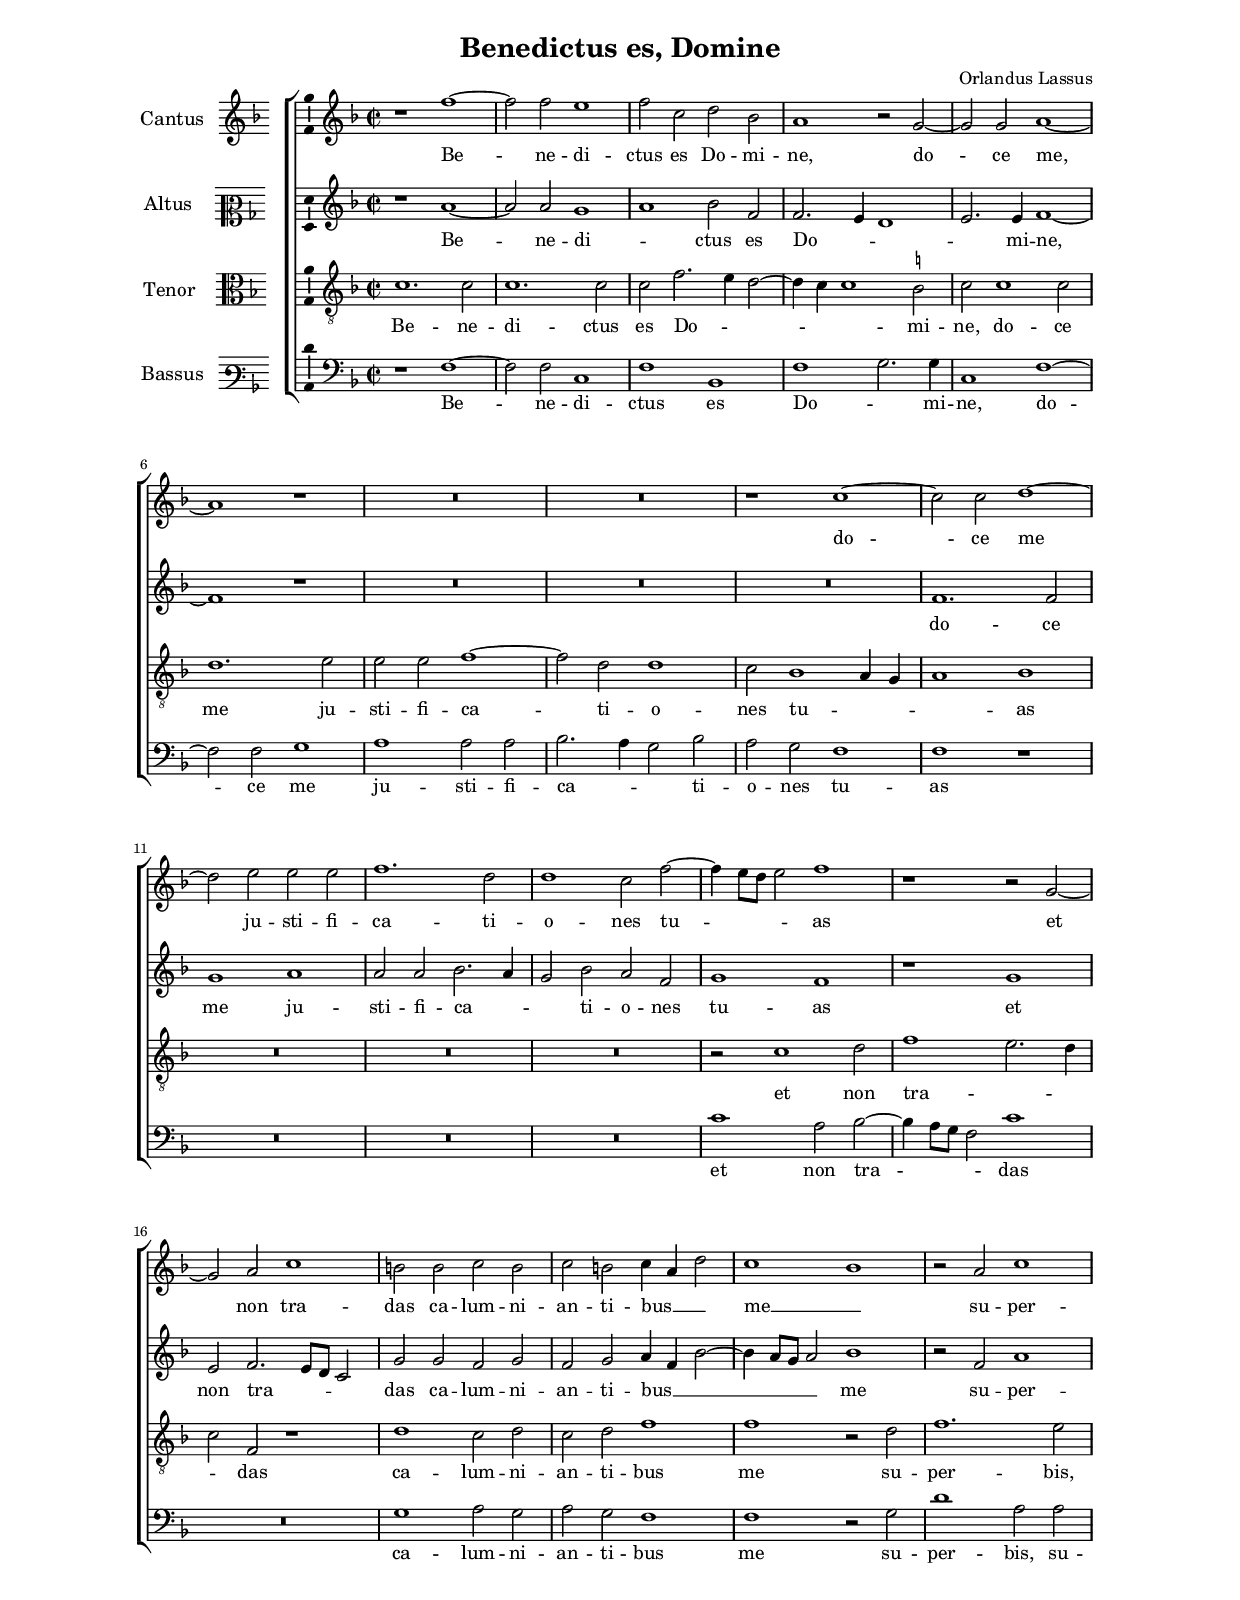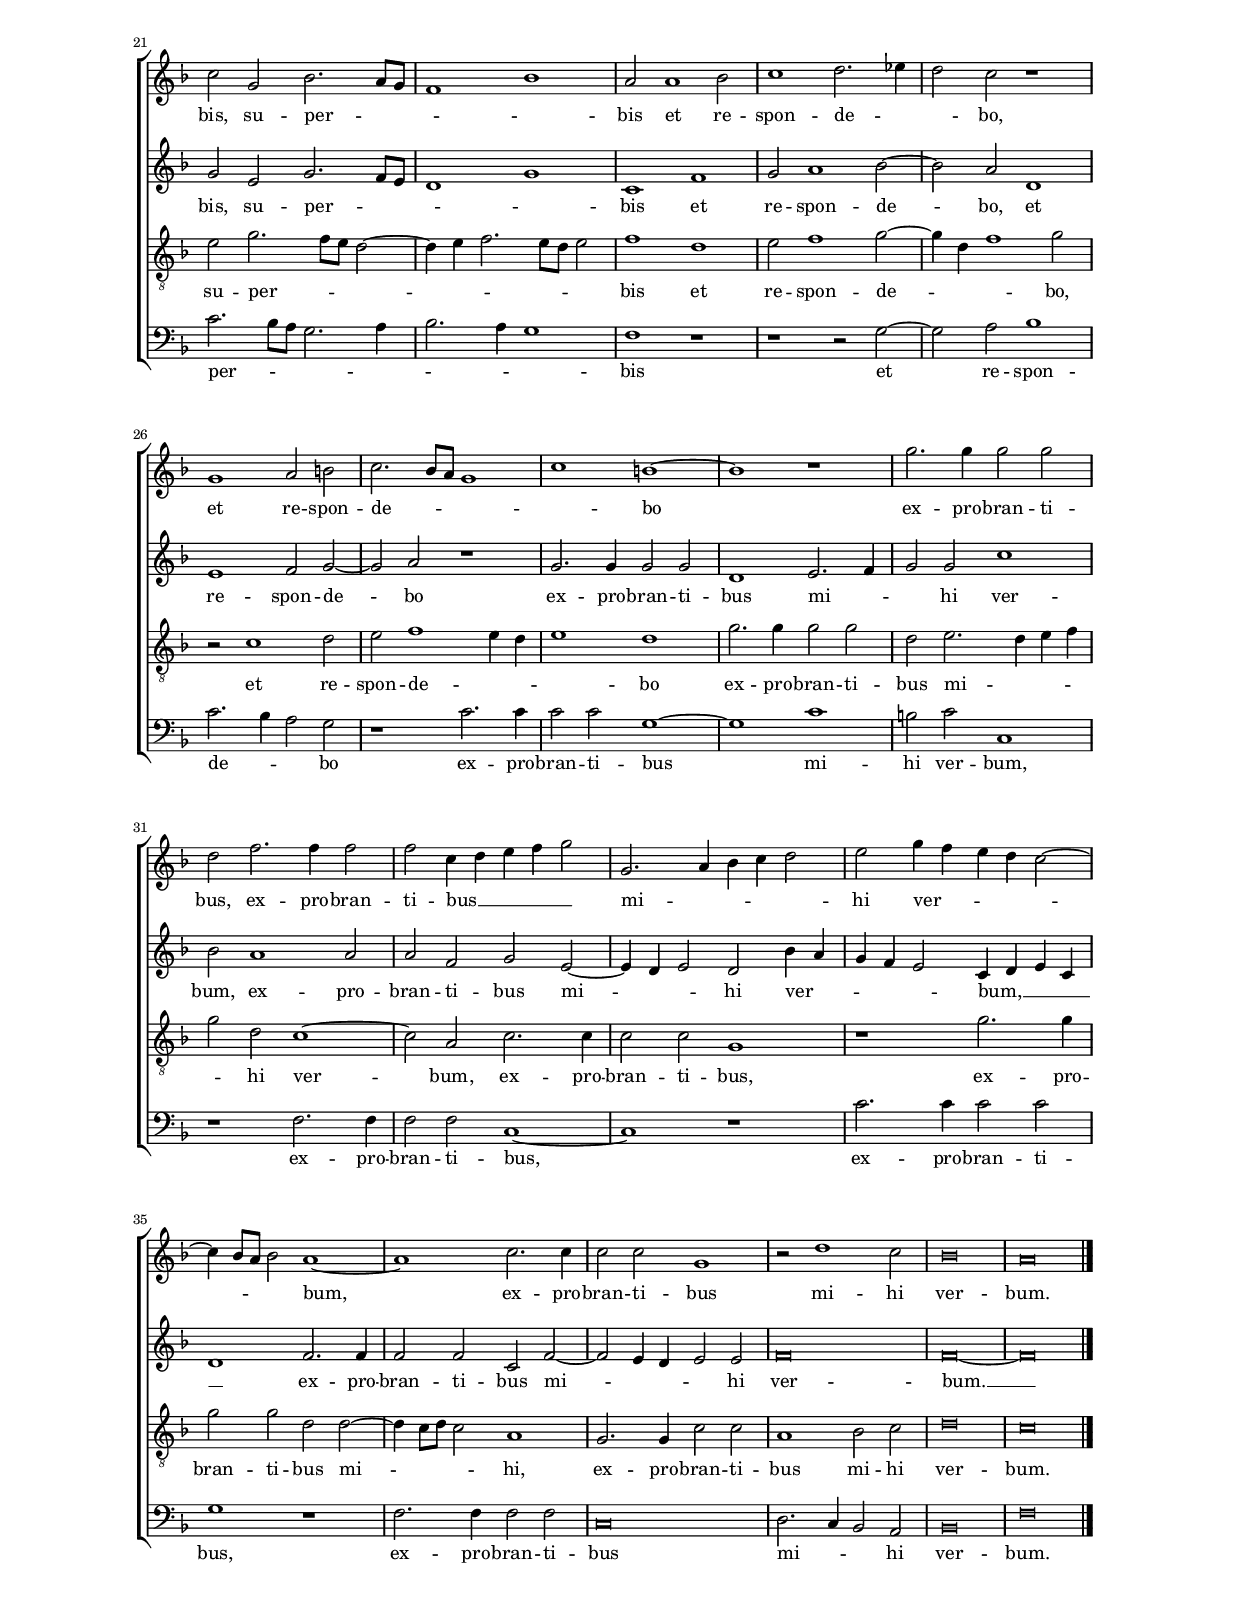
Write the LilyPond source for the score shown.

\header
{
  title="Benedictus es, Domine"
  composer="Orlandus Lassus"
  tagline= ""
}

\version "2.22.0"
\include "deutsch.ly"
#(set-global-staff-size 15)
#(ly:set-option 'point-and-click #f)

	
global = {
	\key f \major
	\time 2/2 \set Score.measureLength = #(ly:make-moment 2/1)
    \set Score.tempoHideNote = ##t
    \tempo 2 = 92
	\skip 1*2*40 \bar "|."
	}

	ficta = { \once \set suggestAccidentals = ##t }
	
	forget = #(define-music-function (music) (ly:music?) #{
		\accidentalStyle forget
		$music
		\accidentalStyle default
		#})
    
    m = \melisma
    me = \melismaEnd


\paper
	{
	top-margin = 1.8 \cm
	bottom-margin = 1.8 \cm
	left-margin = 2.5 \cm
	right-margin = 2.5 \cm
	ragged-bottom = ##f
	ragged-last-bottom = ##f
	print-page-number = ##f
	system-system-spacing = #'((basic-distance . 17) (minimum-distance . 13) (padding . 7) (strechability . 170))
	systems-per-page = 4
%	min-systems-per-page = 3
	}


incipitcantus = \markup { \score {
	{
	\set Staff.instrumentName = \markup { \fontsize #1 "Cantus" }
	\key f \major
	\clef violin
	s4 \bar ""
	}
	\layout  {
	raggedright = ##t
    indent = 1.5 \cm
	line-width = 1\cm
	\context { \Staff \remove Time_signature_engraver }
	\override Staff.Clef.Y-extent = #'(0 . 0)
	}} \hspace #1 }
	
      
incipitaltus = \markup { \score {
	{
	\set Staff.instrumentName = \markup { \fontsize #1 "Altus" }
	\key f \major
	\clef mezzosoprano
	s4 \bar ""
	}
	\layout  {
	raggedright = ##t
    indent = 1.5 \cm
	line-width = 1\cm
	\context { \Staff \remove Time_signature_engraver }
	\override Staff.Clef.Y-extent = #'(0 . 0)
	}} \hspace #1 }


incipittenor = \markup { \score {
	{
	\set Staff.instrumentName = \markup { \fontsize #1 "Tenor" }
	\key f \major
	\clef alto
	s4 \bar ""
	}
	\layout  {
	raggedright = ##t
    indent = 1.5 \cm
	line-width = 1\cm
	\context { \Staff \remove Time_signature_engraver }
	\override Staff.Clef.Y-extent = #'(0 . 0)
	}} \hspace #1 }


incipitbassus = \markup { \score {
	{
	\set Staff.instrumentName = \markup { \fontsize #1 "Bassus" }
	\key f \major
	\clef varbaritone
	s4 \bar ""
	}
	\layout  {
	raggedright = ##t
    indent = 1.5 \cm
	line-width = 1\cm
	\context { \Staff \remove Time_signature_engraver }
	\override Staff.Clef.Y-extent = #'(0 . 0)
	}} \hspace #1 }


cantus =  \relative c''
	{
	r1 f~
	f2 f e1
	f2 c d b
	a1 r2 g~
%5
	g2 g a1~ |
	a1 r
	R\breve
	R\breve
	r1 c~
%10
	c2 c d1~ |
	d2 e e e
	f1. d2
	d1 c2 f~
	f4 \m e8 d e2 \me f1
%15
	r1 r2 g,~ |
	g2 a c1
	h2 h c h
	c2 h c4 \m a d2 \me
	c1 \m b \me
%20
	r2 a c1 |
	c2 g b2. \m a8 g
	f1 b \me
	a2 a1 b2
	c1 d2. \m es4
%25
	d2 \me c r1 |
	g1 a2 h
	c2. \m b8 a g1
	c1 \me h~
	h1 r
%30
	g'2. g4 g2 g |
	d2 f2. f4 f2
	f2 c4 \m d e f g2 \me
	g,2. \m a4 b c d2 \me
	e2 g4 \m f e d c2~
%35
	c4 b8 a b2 \me a1~ |
	a1 c2. c4
	c2 c g1
	r2 d'1 c2
	b\breve
%40
	a\breve |
	}


altus =  \relative c'
	{
	r1 a'~
	a2 a g1 \m
	a1 \me b2 f
	f2. \m e4 d1
%5
	e2. \me e4 f1~ |
	f1 r
	R\breve
	R\breve
	R\breve
%10
	f1. f2 |
	g1 a
	a2 a b2. \m a4
	g2 \me b a f
	g1 f
%15
	r1 g |
	e2 f2. \m e8 d c2 \me
	g'2 g f g
	f2 g a4 \m f b2~
	b4 a8 g a2 \me b1
%20
	r2 f a1 |
	g2 e g2. \m f8 e
	d1 g \me
	c,1 f
	g2 a1 b2~
%25
	b2 a d,1 |
	e1 f2 g~
	g2 a r1
	g2. g4 g2 g
	d1 e2. \m f4
%30
	g2 \me g c1 |
	b2 a1 a2
	a2 f g e~
	e4 \m d e2 \me d b'4 \m a
	g4 f e2 \me c4 \m d e c
%35
	d1 \me f2. f4 |
	f2 f c f~
	f2 \m e4 d e2 \me e
	f\breve
	f\breve~
%40
	f\breve |
	}


tenor =  \relative c'
	{
	c1. c2
	c1. c2
	c2 f2. \m e4 d2~
	d4 c c1 \me \ficta h2
%5
	c2 c1 c2 |
	d1. e2
	e2 e f1~
	f2 d d1
	c2 b1 \m a4 g
%10
	a1 \me b | 
	R\breve
	R\breve
	R\breve
	r2 c1 d2
%15
	f1 \m e2. d4 |
	c2 \me f, r1
	d'1 c2 d
	c2 d f1
	f1 r2 d
%20
	f1. e2 |
	e2 g2. \m f8 e d2~
	d4 e f2. e8 d e2 \me
	f1 d
	e2 f1 g2~
%25
	g4 \m d f1 \me g2 |
	r2 c,1 d2
	e2 f1 \m e4 d
	e1 \me d
	g2. g4 g2 g
%30
	d2 e2. \m d4 e f |
	g2 \me d c1~
	c2 a c2. c4
	c2 c g1
	r1 g'2. g4
%35
	g2 g d d~ |
	d4 \m c8 d c2 \me a1
	g2. g4 c2 c
	a1 b2 c
	d\breve
%40
	c\breve |
	}


bassus  =  \relative c
	{
	r1 f~
	f2 f c1
	f1 b,
	f'1 \m g2. \me g4
%5
	c,1 f~ |
	f2 f g1
	a1 a2 a
	b2. \m a4 g2 \me b
	a2 g f1
%10
	f1 r |
	R\breve
	R\breve
	R\breve
	c'1 a2 b~
%15
	b4 \m a8 g f2 \me c'1 |
	R\breve
	g1 a2 g
	a2 g f1
	f1 r2 g
%20
	d'1 a2 a |
	c2. \m b8 a g2. a4
	b2. a4 g1 \me
	f1 r
	r1 r2 g~
%25
	g2 a b1 |
	c2. \m b4 a2 \me g
	r1 c2. c4
	c2 c g1~
	g1 c
%30
	h2 c c,1 |
	r1 f2. f4
	f2 f c1~
	c1 r
	c'2. c4 c2 c
%35
	g1 r |
	f2. f4 f2 f
	c\breve
	d2. \m c4 b2 \me a
	b\breve
%40
	f'\breve |
	}
	
lyricscantus = \lyricmode {
	Be -- ne -- di -- ctus es Do -- mi -- ne,
	do -- ce me,
	do -- ce me ju -- sti -- fi -- ca -- ti -- o -- nes tu -- as
	et non tra -- das ca -- lum -- ni -- an -- ti -- bus __ me __
	su -- per -- bis,
	su -- per -- bis
	et re -- spon -- de -- bo,
	et re -- spon -- de -- bo ex -- pro -- bran -- ti -- bus,
	ex -- pro -- bran -- ti -- bus __ mi -- hi ver -- bum,
	ex -- pro -- bran -- ti -- bus mi -- hi ver -- bum.
	}


lyricsaltus = \lyricmode {
	Be -- ne -- di -- ctus es Do -- mi -- ne,
	do -- ce me ju -- sti -- fi -- ca -- ti -- o -- nes tu -- as
	et non tra -- das ca -- lum -- ni -- an -- ti -- bus __ me
	su -- per -- bis,
	su -- per -- bis
	et re -- spon -- de -- bo,
	et re -- spon -- de -- bo ex -- pro -- bran -- ti -- bus mi -- hi ver -- bum,
	ex -- pro -- bran -- ti -- bus mi -- hi ver -- bum, __
	ex -- pro -- bran -- ti -- bus mi -- hi ver -- bum. __
	}
	

lyricstenor = \lyricmode {
	Be -- ne -- di -- ctus es Do -- mi -- ne,
	do -- ce me ju -- sti -- fi -- ca -- ti -- o -- nes tu -- as
	et non tra -- das ca -- lum -- ni -- an -- ti -- bus me
	su -- per -- bis,
	su -- per -- bis
	et re -- spon -- de -- bo,
	et re -- spon -- de -- bo ex -- pro -- bran -- ti -- bus mi -- hi ver -- bum,
	ex -- pro -- bran -- ti -- bus,
	ex -- pro -- bran -- ti -- bus mi -- hi,
	ex -- pro -- bran -- ti -- bus mi -- hi ver -- bum.
	}


lyricsbassus = \lyricmode {
	Be -- ne -- di -- ctus es Do -- mi -- ne,
	do -- ce me ju -- sti -- fi -- ca -- ti -- o -- nes tu -- as
	et non tra -- das ca -- lum -- ni -- an -- ti -- bus me
	su -- per -- bis,
	su -- per -- bis
	et re -- spon -- de -- bo ex -- pro -- bran -- ti -- bus mi -- hi ver -- bum,
	ex -- pro -- bran -- ti -- bus,
	ex -- pro -- bran -- ti -- bus,
	ex -- pro -- bran -- ti -- bus mi -- hi ver -- bum.
	}
	

\score
{  
	\new ChoirStaff \with { \override StaffGrouper.staff-staff-spacing.basic-distance = #12 }
	<<
	
	\new Staff << \global
	\new Voice="v1" {
		\set Staff.instrumentName=\incipitcantus
		\set Staff.midiInstrument = "reed organ"
		\clef "treble"
		\cantus }
	\new Lyrics \lyricsto "v1" {\lyricscantus }
	>>
	
	
	\new Staff << \global
	\new Voice="v2" {
		\set Staff.instrumentName=\incipitaltus
		\set Staff.midiInstrument = "reed organ"
		\clef "treble" 
		\altus}
	\new Lyrics \lyricsto "v2" {\lyricsaltus }
	>>

	
	\new Staff << \global
	\new Voice="v3" {
		\set Staff.instrumentName=\incipittenor
		\set Staff.midiInstrument = "reed organ"
		\clef "G_8"
		\tenor }
	\new Lyrics \lyricsto "v3" {\lyricstenor }
	>>
	
	
	\new Staff << \global
	\new Voice="v4" {
		\set Staff.instrumentName=\incipitbassus
		\set Staff.midiInstrument = "reed organ"
		\clef "bass" 
		\bassus }
	\new Lyrics \lyricsto "v4" {\lyricsbassus}
	>>
	
	>>
		
	\layout
	{
	indent = 2.5 \cm
	\context { \Staff \override TimeSignature.break-visibility = #end-of-line-invisible }
    \context { \Staff \consists "Ambitus_engraver" }
	\context { \Score \override BarNumber.padding = #2 }
	\context { \Voice \override NoteHead.style = #'baroque }
	}
	
\midi
	{
	}
	
}


% EOF
